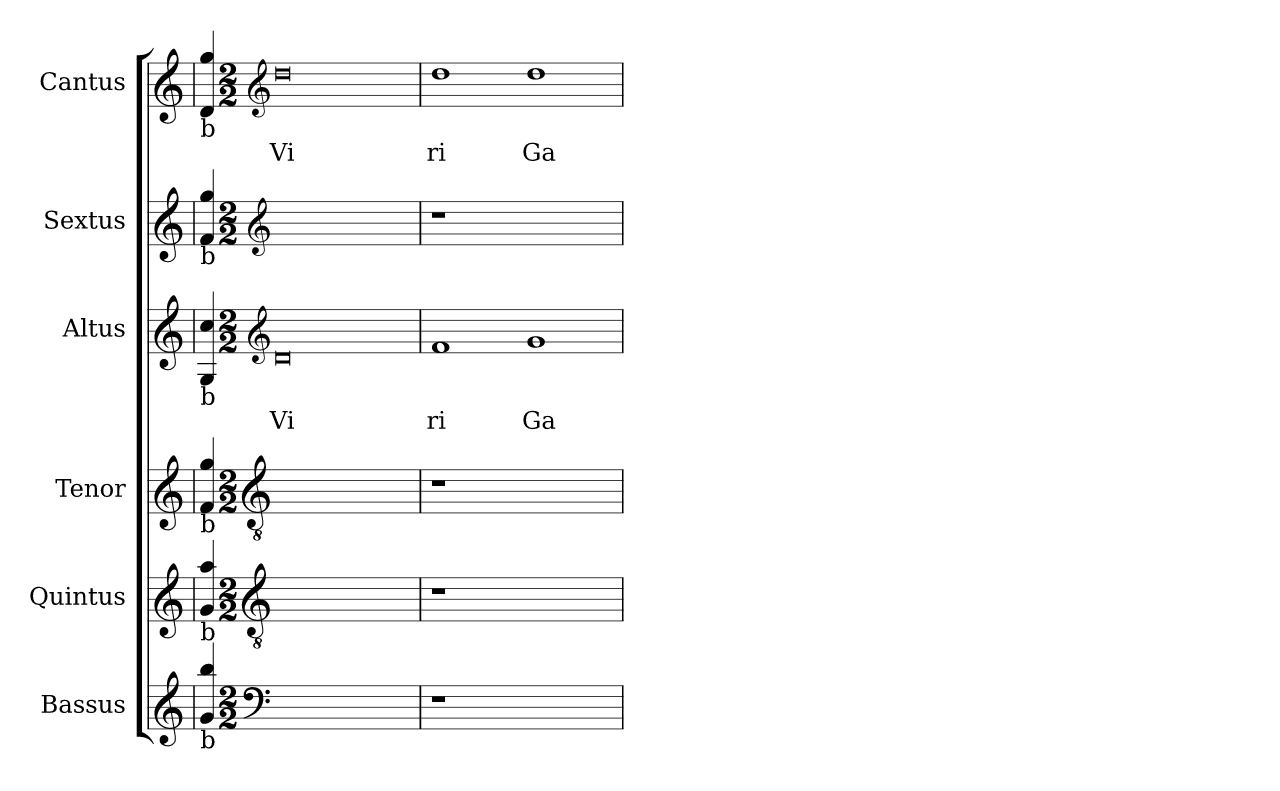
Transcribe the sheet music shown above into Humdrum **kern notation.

**kern	**kern	**kern	**kern	**text	**kern	**kern	**text
*part6	*part5	*part4	*part3	*part3	*part2	*part1	*part1
*staff6	*staff5	*staff4	*staff3	*staff3	*staff2	*staff1	*staff1
*I"Bassus	*I"Quintus	*I"Tenor	*I"Altus	*	*I"Sextus	*I"Cantus	*
!!LO:PB:g=z
*stria5	*stria5	*stria5	*stria5	*	*stria5	*stria5	*
=1	=1	=1	=1	=1!	=1	=1!	=1!
!	!	!	!	!	!	!LO:TX:b:t=b	!
!	!	!	!	!	!LO:TX:b:t=b	!	!
!	!	!	!LO:TX:b:t=b	!	!	!	!
!	!	!LO:TX:b:t=b	!	!	!	!	!
!	!LO:TX:b:t=b	!	!	!	!	!	!
!LO:TX:b:t=b	!	!	!	!	!	!	!
4g/ 4bb/	4aa/ 4g/	4gg/ 4f/	4cc/ 4G/	.	4gg/ 4f/	4gg/ 4d/	.
*clefF4	*clefGv2	*clefGv2	*clefG2	*	*clefG2	*clefG2	*
*M2/2	*M2/2	*M2/2	*M2/2	*	*M2/2	*M2/2	*
*met(c|)	*met(c|)	*met(c|)	*met(c|)	*	*met(c|)	*met(c|)	*
!	!	!	!	!LO:LY:b:cj	!	!	!LO:LY:b:cj
0ryy	0ryy	0ryy	0d	Vi	0ryy	0dd	Vi
=2	=2	=2	=2	=2	=2	=2	=2
!	!	!	!	!LO:LY:b:cj	!	!	!LO:LY:b:cj
1r	1r	1r	1f	ri	1r	1dd	ri
!	!	!	!	!LO:LY:b:cj	!	!	!LO:LY:b:cj
1ryy	1ryy	1ryy	1g	Ga	1ryy	1dd	Ga
=	=	=	=	=	=	=	=
*-	*-	*-	*-	*-	*-	*-	*-
